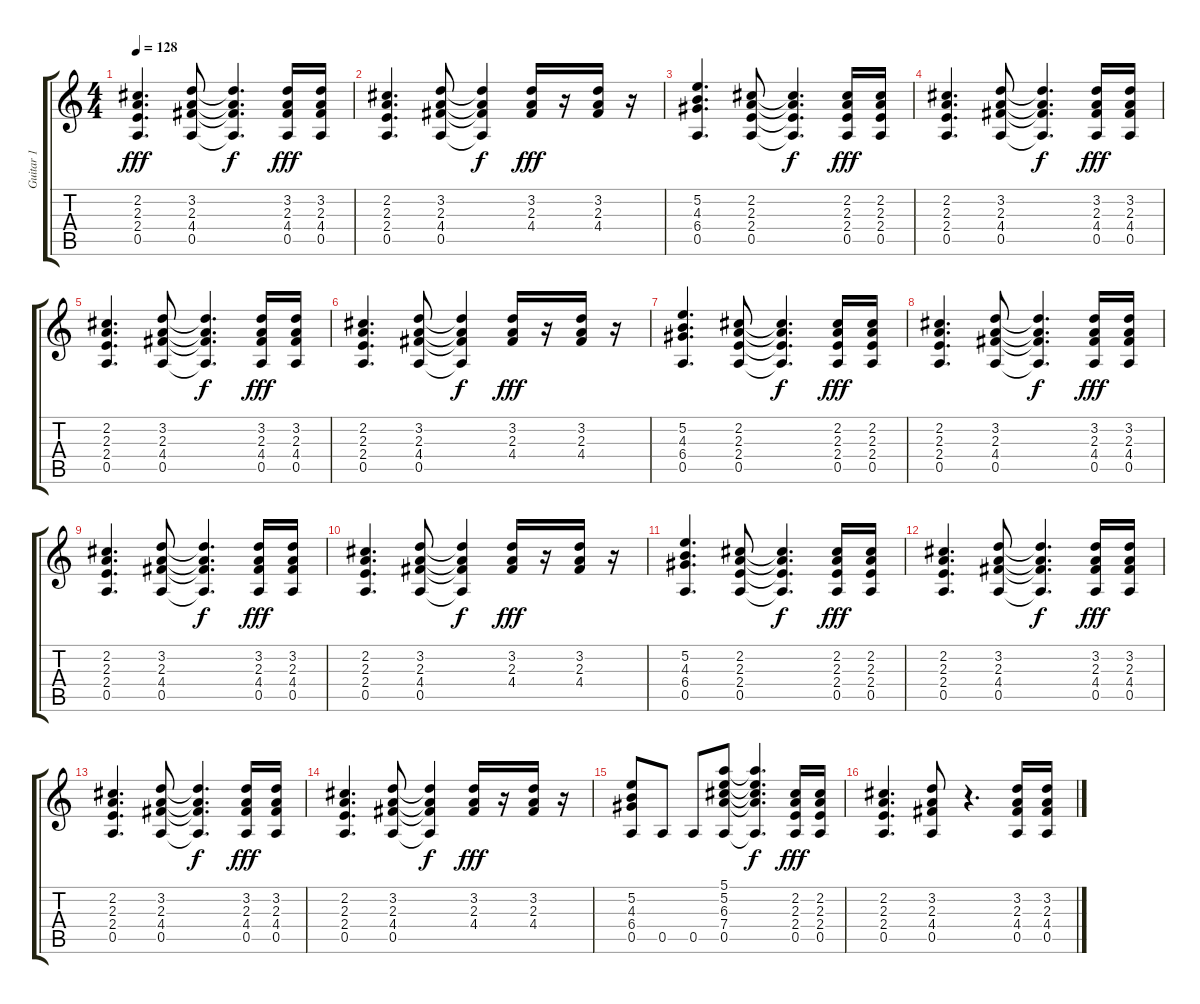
\track ("Guitar 1" "Guitar 1") {instrument distortionguitar}
\staff {score tabs}
\tuning (E4 B3 G3 D3 A2 E2) {hide}
\ts (4 4)
\tempo 128
\clef g2
\ks c
(2.2 2.3 2.4 0.5).4{d dy fff} (3.2 2.3 4.4 0.5).8 (3.2{t} 2.3{t} 4.4{t} 0.5{t}).4{d dy f} (3.2 2.3 4.4 0.5).16{dy fff} (3.2 2.3 4.4 0.5).16 |
(2.2 2.3 2.4 0.5).4{d} (3.2 2.3 4.4 0.5).8 (3.2{t} 2.3{t} 4.4{t} 0.5{t}).4{dy f} (3.2 2.3 4.4).16{dy fff} r.16 (3.2 2.3 4.4).16 r.16 |
(5.2 4.3 6.4 0.5).4{d} (2.2 2.3 2.4 0.5).8 (2.2{t} 2.3{t} 2.4{t} 0.5{t}).4{d dy f} (2.2 2.3 2.4 0.5).16{dy fff} (2.2 2.3 2.4 0.5).16 |
(2.2 2.3 2.4 0.5).4{d} (3.2 2.3 4.4 0.5).8 (3.2{t} 2.3{t} 4.4{t} 0.5{t}).4{d dy f} (3.2 2.3 4.4 0.5).16{dy fff} (3.2 2.3 4.4 0.5).16 |
(2.2 2.3 2.4 0.5).4{d} (3.2 2.3 4.4 0.5).8 (3.2{t} 2.3{t} 4.4{t} 0.5{t}).4{d dy f} (3.2 2.3 4.4 0.5).16{dy fff} (3.2 2.3 4.4 0.5).16 |
(2.2 2.3 2.4 0.5).4{d} (3.2 2.3 4.4 0.5).8 (3.2{t} 2.3{t} 4.4{t} 0.5{t}).4{dy f} (3.2 2.3 4.4).16{dy fff} r.16 (3.2 2.3 4.4).16 r.16 |
(5.2 4.3 6.4 0.5).4{d} (2.2 2.3 2.4 0.5).8 (2.2{t} 2.3{t} 2.4{t} 0.5{t}).4{d dy f} (2.2 2.3 2.4 0.5).16{dy fff} (2.2 2.3 2.4 0.5).16 |
(2.2 2.3 2.4 0.5).4{d} (3.2 2.3 4.4 0.5).8 (3.2{t} 2.3{t} 4.4{t} 0.5{t}).4{d dy f} (3.2 2.3 4.4 0.5).16{dy fff} (3.2 2.3 4.4 0.5).16 |
(2.2 2.3 2.4 0.5).4{d} (3.2 2.3 4.4 0.5).8 (3.2{t} 2.3{t} 4.4{t} 0.5{t}).4{d dy f} (3.2 2.3 4.4 0.5).16{dy fff} (3.2 2.3 4.4 0.5).16 |
(2.2 2.3 2.4 0.5).4{d} (3.2 2.3 4.4 0.5).8 (3.2{t} 2.3{t} 4.4{t} 0.5{t}).4{dy f} (3.2 2.3 4.4).16{dy fff} r.16 (3.2 2.3 4.4).16 r.16 |
(5.2 4.3 6.4 0.5).4{d} (2.2 2.3 2.4 0.5).8 (2.2{t} 2.3{t} 2.4{t} 0.5{t}).4{d dy f} (2.2 2.3 2.4 0.5).16{dy fff} (2.2 2.3 2.4 0.5).16 |
(2.2 2.3 2.4 0.5).4{d} (3.2 2.3 4.4 0.5).8 (3.2{t} 2.3{t} 4.4{t} 0.5{t}).4{d dy f} (3.2 2.3 4.4 0.5).16{dy fff} (3.2 2.3 4.4 0.5).16 |
(2.2 2.3 2.4 0.5).4{d} (3.2 2.3 4.4 0.5).8 (3.2{t} 2.3{t} 4.4{t} 0.5{t}).4{d dy f} (3.2 2.3 4.4 0.5).16{dy fff} (3.2 2.3 4.4 0.5).16 |
(2.2 2.3 2.4 0.5).4{d} (3.2 2.3 4.4 0.5).8 (3.2{t} 2.3{t} 4.4{t} 0.5{t}).4{dy f} (3.2 2.3 4.4).16{dy fff} r.16 (3.2 2.3 4.4).16 r.16 |
(5.2 4.3 6.4 0.5).8 0.5.8 0.5.8 (5.1 5.2 6.3 7.4 0.5).8 (5.1{t} 5.2{t} 6.3{t} 7.4{t} 0.5{t}).4{d dy f} (2.2 2.3 2.4 0.5).16{dy fff} (2.2 2.3 2.4 0.5).16 |
(2.2 2.3 2.4 0.5).4{d} (3.2 2.3 4.4 0.5).8 r.4{d} (3.2 2.3 4.4 0.5).16 (3.2 2.3 4.4 0.5).16
